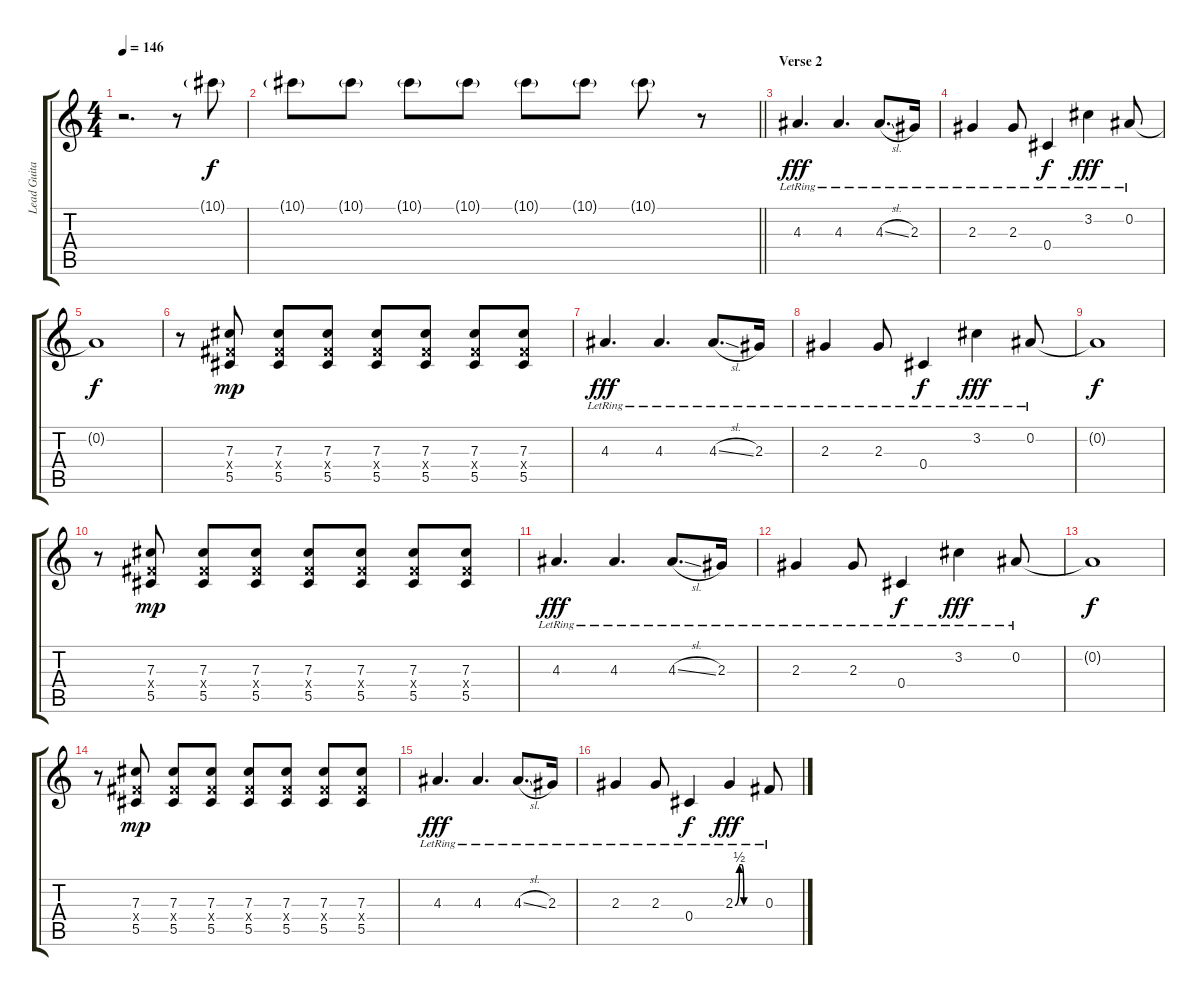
\track ("Lead Guitar" "Lead Guita") {instrument electricguitarclean}
\staff {score tabs}
\tuning (Eb4 Bb3 Gb3 Db3 Ab2 Db2) {hide}
\ts (4 4)
\tempo 146
\clef g2
\ks c
r.2{d dy fff} r.8 10.1{g}.8{dy f volume 10} |
\barLineRight lightlight
10.1{g}.8 10.1{g}.8 10.1{g}.8 10.1{g}.8 10.1{g}.8 10.1{g}.8 10.1{g}.8 r.8 |
\section ("" "Verse 2")
4.3{lr}.4{d dy fff volume 16} 4.3{lr}.4{d} 4.3{sl lr}.8{d} 2.3{lr}.16 |
2.3{lr}.4 2.3{lr}.8 0.4{lr}.4{dy f} 3.2{lr}.4{dy fff} 0.2{lr}.8 |
0.2{t}.1{dy f} |
r.8 (7.3 5.4{x} 5.5).8{dy mp} (7.3 5.4{x} 5.5).8 (7.3 5.4{x} 5.5).8 (7.3 5.4{x} 5.5).8 (7.3 5.4{x} 5.5).8 (7.3 5.4{x} 5.5).8 (7.3 5.4{x} 5.5).8 |
4.3{lr}.4{d dy fff} 4.3{lr}.4{d} 4.3{sl lr}.8{d} 2.3{lr}.16 |
2.3{lr}.4 2.3{lr}.8 0.4{lr}.4{dy f} 3.2{lr}.4{dy fff} 0.2{lr}.8 |
0.2{t}.1{dy f} |
r.8 (7.3 5.4{x} 5.5).8{dy mp} (7.3 5.4{x} 5.5).8 (7.3 5.4{x} 5.5).8 (7.3 5.4{x} 5.5).8 (7.3 5.4{x} 5.5).8 (7.3 5.4{x} 5.5).8 (7.3 5.4{x} 5.5).8 |
4.3{lr}.4{d dy fff} 4.3{lr}.4{d} 4.3{sl lr}.8{d} 2.3{lr}.16 |
2.3{lr}.4 2.3{lr}.8 0.4{lr}.4{dy f} 3.2{lr}.4{dy fff} 0.2{lr}.8 |
0.2{t}.1{dy f} |
r.8 (7.3 5.4{x} 5.5).8{dy mp} (7.3 5.4{x} 5.5).8 (7.3 5.4{x} 5.5).8 (7.3 5.4{x} 5.5).8 (7.3 5.4{x} 5.5).8 (7.3 5.4{x} 5.5).8 (7.3 5.4{x} 5.5).8 |
4.3{lr}.4{d dy fff} 4.3{lr}.4{d} 4.3{sl lr}.8{d} 2.3{lr}.16 |
2.3{lr}.4 2.3{lr}.8 0.4{lr}.4{dy f} 2.3{be (custom 0 0 10 2 15 2 20 0 25 0 30 0 60 0) lr}.4{dy fff} 0.3{lr}.8
